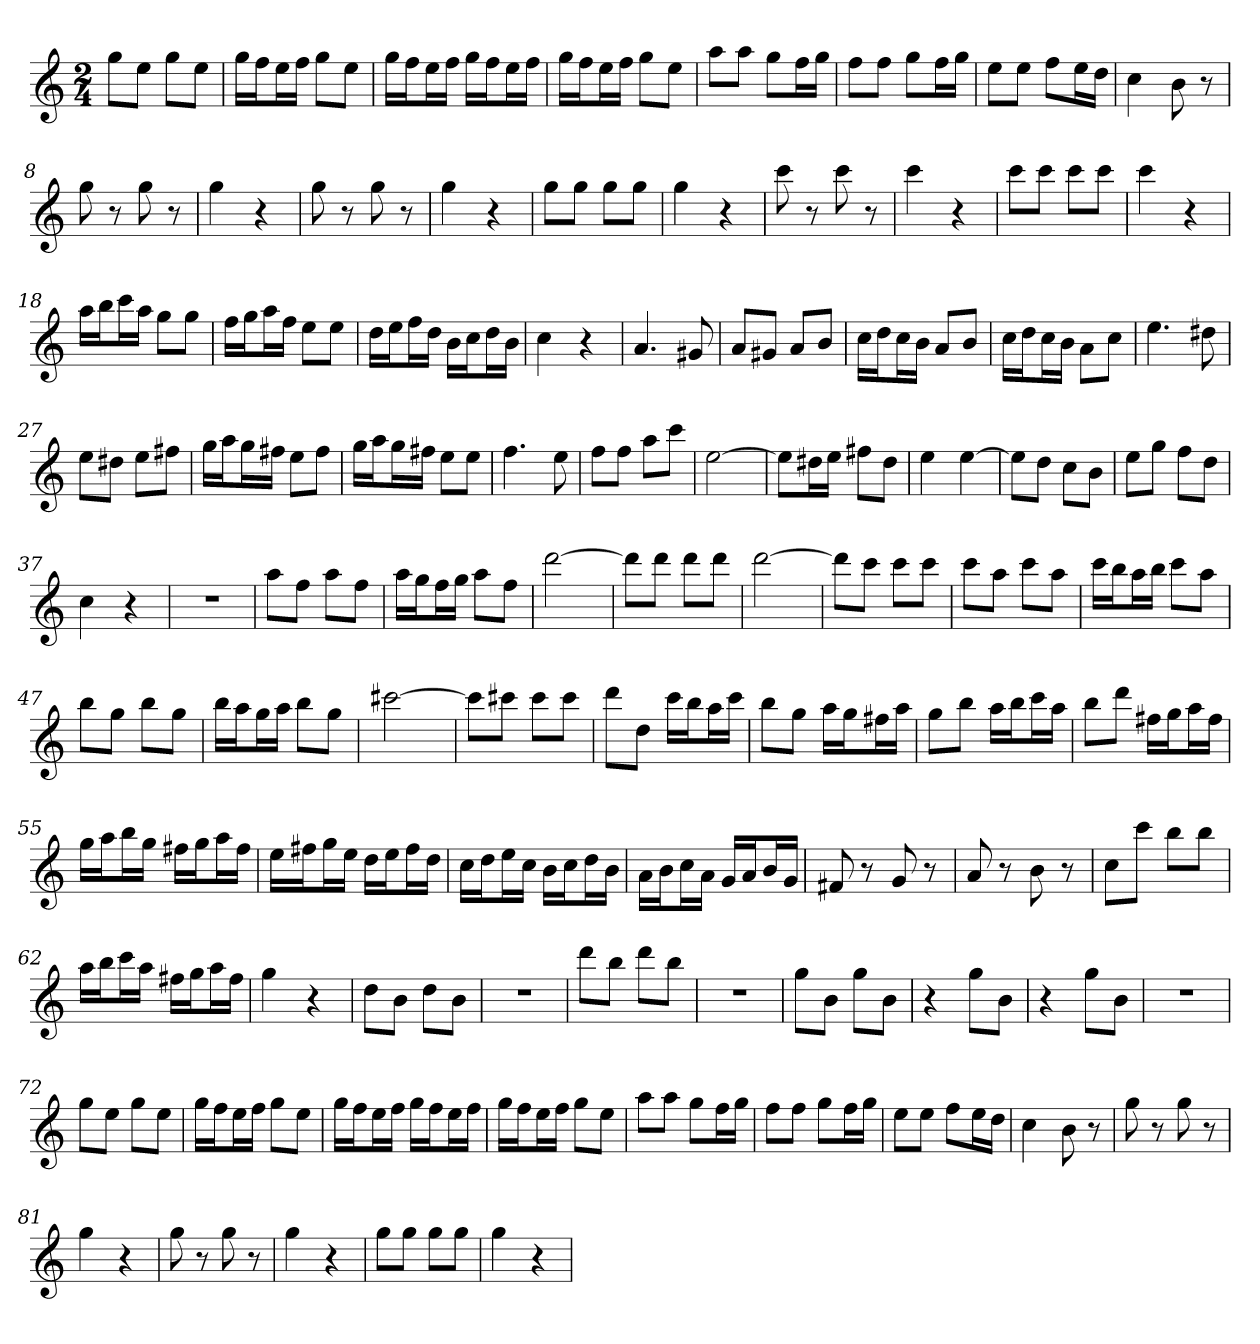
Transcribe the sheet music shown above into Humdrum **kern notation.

**kern
*part1
*staff1
*k[]
*C:
*M2/4
=
8ggL
8eeJ
8ggL
8eeJ
=1
16ggLL
16ffJ
16eeL
16ffJJ
8ggL
8eeJ
=2
16ggLL
16ffJ
16eeL
16ffJJ
16ggLL
16ffJ
16eeL
16ffJJ
=3
16ggLL
16ffJ
16eeL
16ffJJ
8ggL
8eeJ
=4
8aaL
8aaJ
8ggL
16ffL
16ggJJ
=5
8ffL
8ffJ
8ggL
16ffL
16ggJJ
=6
8eeL
8eeJ
8ffL
16eeL
16ddJJ
=7
4cc
8b
8r
=8
8gg
8r
8gg
8r
=9
4gg
4r
=10
8gg
8r
8gg
8r
=11
4gg
4r
=12
8ggL
8ggJ
8ggL
8ggJ
=13
4gg
4r
=14
8ccc
8r
8ccc
8r
=15
4ccc
4r
=16
8cccL
8cccJ
8cccL
8cccJ
=17
4ccc
4r
=18
16aaLL
16bbJ
16cccL
16aaJJ
8ggL
8ggJ
=19
16ffLL
16ggJ
16aaL
16ffJJ
8eeL
8eeJ
=20
16ddLL
16eeJ
16ffL
16ddJJ
16bLL
16ccJ
16ddL
16bJJ
=21
4cc
4r
=22
4.a
8g#X
=23
8aL
8g#XJ
8aL
8bJ
=24
16ccLL
16ddJ
16ccL
16bJJ
8aL
8bJ
=25
16ccLL
16ddJ
16ccL
16bJJ
8aL
8ccJ
=26
4.ee
8dd#X
=27
8eeL
8dd#XJ
8eeL
8ff#XJ
=28
16ggLL
16aaJ
16ggL
16ff#XJJ
8eeL
8ff#J
=29
16ggLL
16aaJ
16ggL
16ff#XJJ
8eeL
8eeJ
=30
4.ff
8ee
=31
8ffL
8ffJ
8aaL
8cccJ
=32
[2ee
=33
8eeL]
16dd#XL
16eeJJ
8ff#XL
8dd#J
=34
4ee
[4ee
=35
8eeL]
8ddJ
8ccL
8bJ
=36
8eeL
8ggJ
8ffL
8ddJ
=37
4cc
4r
=38
2r
=39
8aaL
8ffJ
8aaL
8ffJ
=40
16aaLL
16ggJ
16ffL
16ggJJ
8aaL
8ffJ
=41
[2ddd
=42
8dddL]
8dddJ
8dddL
8dddJ
=43
[2ddd
=44
8dddL]
8cccJ
8cccL
8cccJ
=45
8cccL
8aaJ
8cccL
8aaJ
=46
16cccLL
16bbJ
16aaL
16bbJJ
8cccL
8aaJ
=47
8bbL
8ggJ
8bbL
8ggJ
=48
16bbLL
16aaJ
16ggL
16aaJJ
8bbL
8ggJ
=49
[2ccc#X
=50
8ccc#L]
8ccc#XJ
8ccc#L
8ccc#J
=51
8dddL
8ddJ
16cccLL
16bbJ
16aaL
16cccJJ
=52
8bbL
8ggJ
16aaLL
16ggJ
16ff#XL
16aaJJ
=53
8ggL
8bbJ
16aaLL
16bbJ
16cccL
16aaJJ
=54
8bbL
8dddJ
16ff#XLL
16ggJ
16aaL
16ff#JJ
=55
16ggLL
16aaJ
16bbL
16ggJJ
16ff#XLL
16ggJ
16aaL
16ff#JJ
=56
16eeLL
16ff#XJ
16ggL
16eeJJ
16ddLL
16eeJ
16ff#L
16ddJJ
=57
16ccLL
16ddJ
16eeL
16ccJJ
16bLL
16ccJ
16ddL
16bJJ
=58
16aLL
16bJ
16ccL
16aJJ
16gLL
16aJ
16bL
16gJJ
=59
8f#X
8r
8g
8r
=60
8a
8r
8b
8r
=61
8ccL
8cccJ
8bbL
8bbJ
=62
16aaLL
16bbJ
16cccL
16aaJJ
16ff#XLL
16ggJ
16aaL
16ff#JJ
=63
4gg
4r
=64
8ddL
8bJ
8ddL
8bJ
=65
2r
=66
8dddL
8bbJ
8dddL
8bbJ
=67
2r
=68
8ggL
8bJ
8ggL
8bJ
=69
4r
8ggL
8bJ
=70
4r
8ggL
8bJ
=71
2r
=72
8ggL
8eeJ
8ggL
8eeJ
=73
16ggLL
16ffJ
16eeL
16ffJJ
8ggL
8eeJ
=74
16ggLL
16ffJ
16eeL
16ffJJ
16ggLL
16ffJ
16eeL
16ffJJ
=75
16ggLL
16ffJ
16eeL
16ffJJ
8ggL
8eeJ
=76
8aaL
8aaJ
8ggL
16ffL
16ggJJ
=77
8ffL
8ffJ
8ggL
16ffL
16ggJJ
=78
8eeL
8eeJ
8ffL
16eeL
16ddJJ
=79
4cc
8b
8r
=80
8gg
8r
8gg
8r
=81
4gg
4r
=82
8gg
8r
8gg
8r
=83
4gg
4r
=84
8ggL
8ggJ
8ggL
8ggJ
=85
4gg
4r
=
*-
